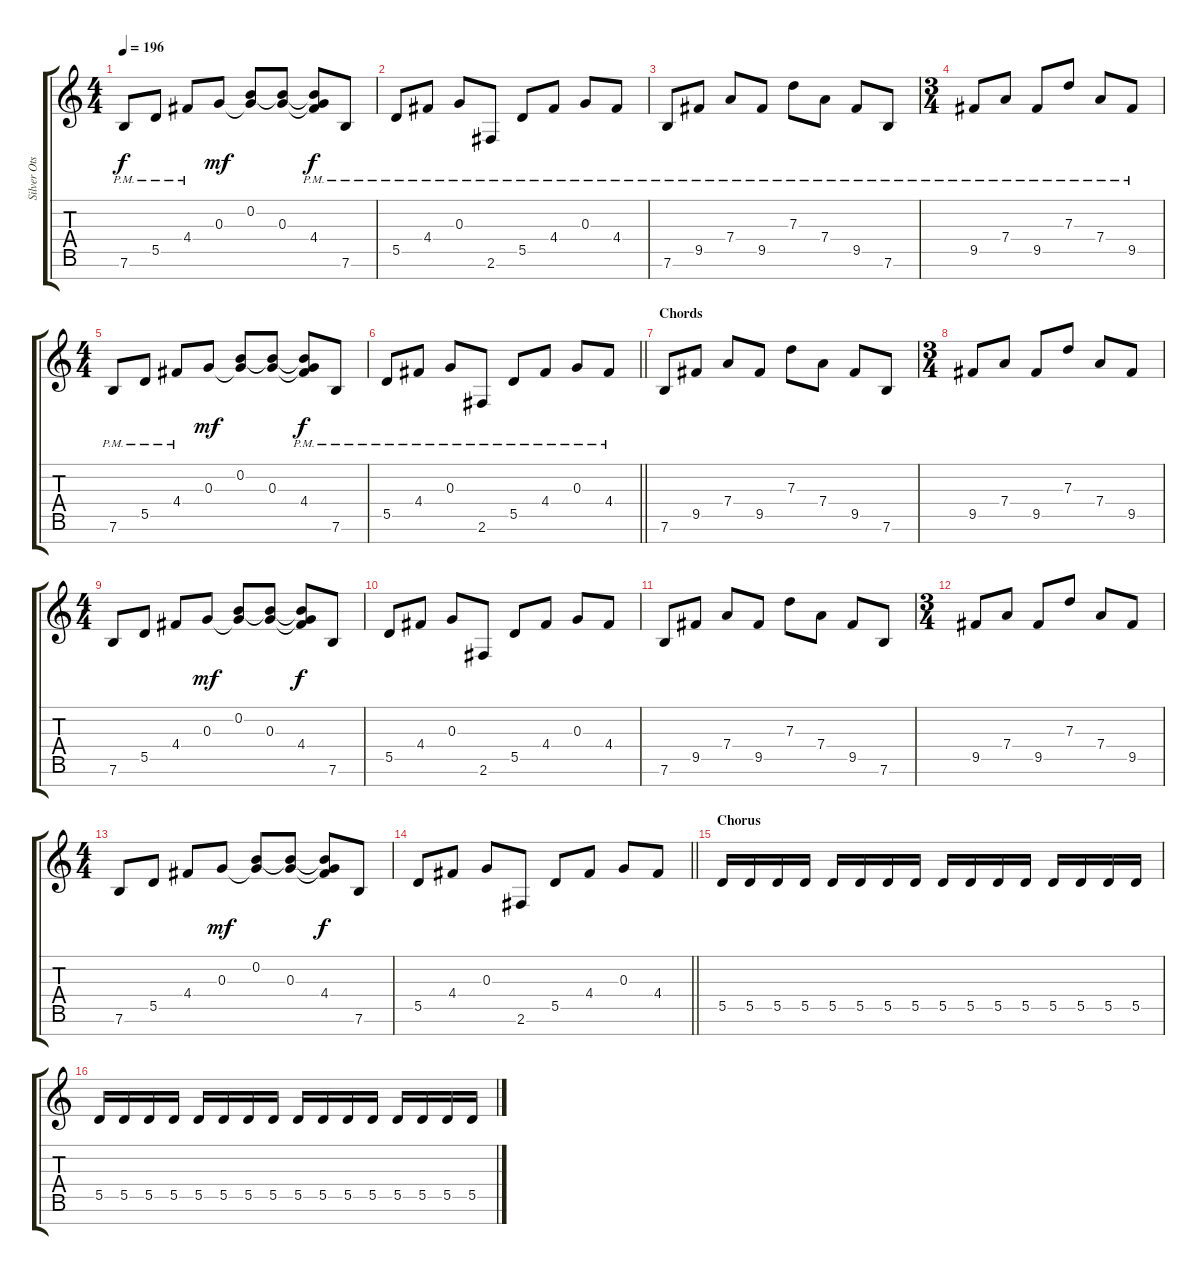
\track ("Silver Ots (7-string)" "Silver Ots") {instrument distortionguitar}
\staff {score tabs}
\tuning (E4 B3 G3 D3 A2 E2 B1) {hide}
\ts (4 4)
\tempo 196
\clef g2
\ks c
7.6{pm}.8{dy f} 5.5{pm}.8 4.4{pm}.8 0.3.8{dy mf} (0.2 0.3{t}).8 (0.2{t} 0.3).8 (0.2{t} 0.3{t} 4.4{pm}).8{dy f} 7.6{pm}.8 |
5.5{pm}.8 4.4{pm}.8 0.3{pm}.8 2.6{pm}.8 5.5{pm}.8 4.4{pm}.8 0.3{pm}.8 4.4{pm}.8 |
7.6{pm}.8 9.5{pm}.8 7.4{pm}.8 9.5{pm}.8 7.3{pm}.8 7.4{pm}.8 9.5{pm}.8 7.6{pm}.8 |
\ts (3 4)
9.5{pm}.8 7.4{pm}.8 9.5{pm}.8 7.3{pm}.8 7.4{pm}.8 9.5{pm}.8 |
\ts (4 4)
7.6{pm}.8 5.5{pm}.8 4.4{pm}.8 0.3.8{dy mf} (0.2 0.3{t}).8 (0.2{t} 0.3).8 (0.2{t} 0.3{t} 4.4{pm}).8{dy f} 7.6{pm}.8 |
\barLineRight lightlight
5.5{pm}.8 4.4{pm}.8 0.3{pm}.8 2.6{pm}.8 5.5{pm}.8 4.4{pm}.8 0.3{pm}.8 4.4{pm}.8 |
\section ("" "Chords")
7.6.8 9.5.8 7.4.8 9.5.8 7.3.8 7.4.8 9.5.8 7.6.8 |
\ts (3 4)
9.5.8 7.4.8 9.5.8 7.3.8 7.4.8 9.5.8 |
\ts (4 4)
7.6.8 5.5.8 4.4.8 0.3.8{dy mf} (0.2 0.3{t}).8 (0.2{t} 0.3).8 (0.2{t} 0.3{t} 4.4).8{dy f} 7.6.8 |
5.5.8 4.4.8 0.3.8 2.6.8 5.5.8 4.4.8 0.3.8 4.4.8 |
7.6.8 9.5.8 7.4.8 9.5.8 7.3.8 7.4.8 9.5.8 7.6.8 |
\ts (3 4)
9.5.8 7.4.8 9.5.8 7.3.8 7.4.8 9.5.8 |
\ts (4 4)
7.6.8 5.5.8 4.4.8 0.3.8{dy mf} (0.2 0.3{t}).8 (0.2{t} 0.3).8 (0.2{t} 0.3{t} 4.4).8{dy f} 7.6.8 |
\barLineRight lightlight
5.5.8 4.4.8 0.3.8 2.6.8 5.5.8 4.4.8 0.3.8 4.4.8 |
\section ("" "Chorus")
5.5.16 5.5.16 5.5.16 5.5.16 5.5.16 5.5.16 5.5.16 5.5.16 5.5.16 5.5.16 5.5.16 5.5.16 5.5.16 5.5.16 5.5.16 5.5.16 |
5.5.16 5.5.16 5.5.16 5.5.16 5.5.16 5.5.16 5.5.16 5.5.16 5.5.16 5.5.16 5.5.16 5.5.16 5.5.16 5.5.16 5.5.16 5.5.16
